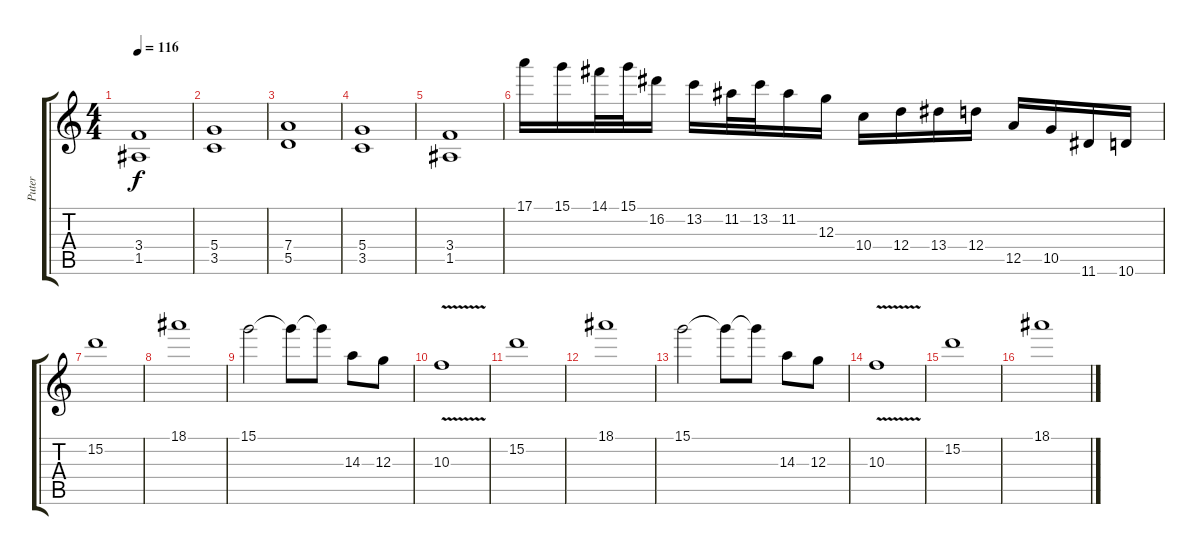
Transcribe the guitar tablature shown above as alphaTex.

\track ("Puter" "Puter") {instrument distortionguitar}
\staff {score tabs}
\tuning (E4 B3 G3 D3 A2 E2) {hide}
\ts (4 4)
\tempo 116
\clef g2
\ks c
(3.4 1.5).1{dy f} |
(5.4 3.5).1 |
(7.4 5.5).1 |
(5.4 3.5).1 |
(3.4 1.5).1 |
17.1.16 15.1.16 14.1.32 15.1.32 16.2.16 13.2.16 11.2.32 13.2.32 11.2.16 12.3.16 10.4.16 12.4.16 13.4.16 12.4.16 12.5.16 10.5.16 11.6.16 10.6.16 |
15.2.1 |
18.1.1 |
15.1.2 15.1{t}.8 15.1{t}.8 14.3.8 12.3.8 |
10.3{v}.1 |
15.2.1 |
18.1.1 |
15.1.2 15.1{t}.8 15.1{t}.8 14.3.8 12.3.8 |
10.3{v}.1 |
15.2.1 |
18.1.1
